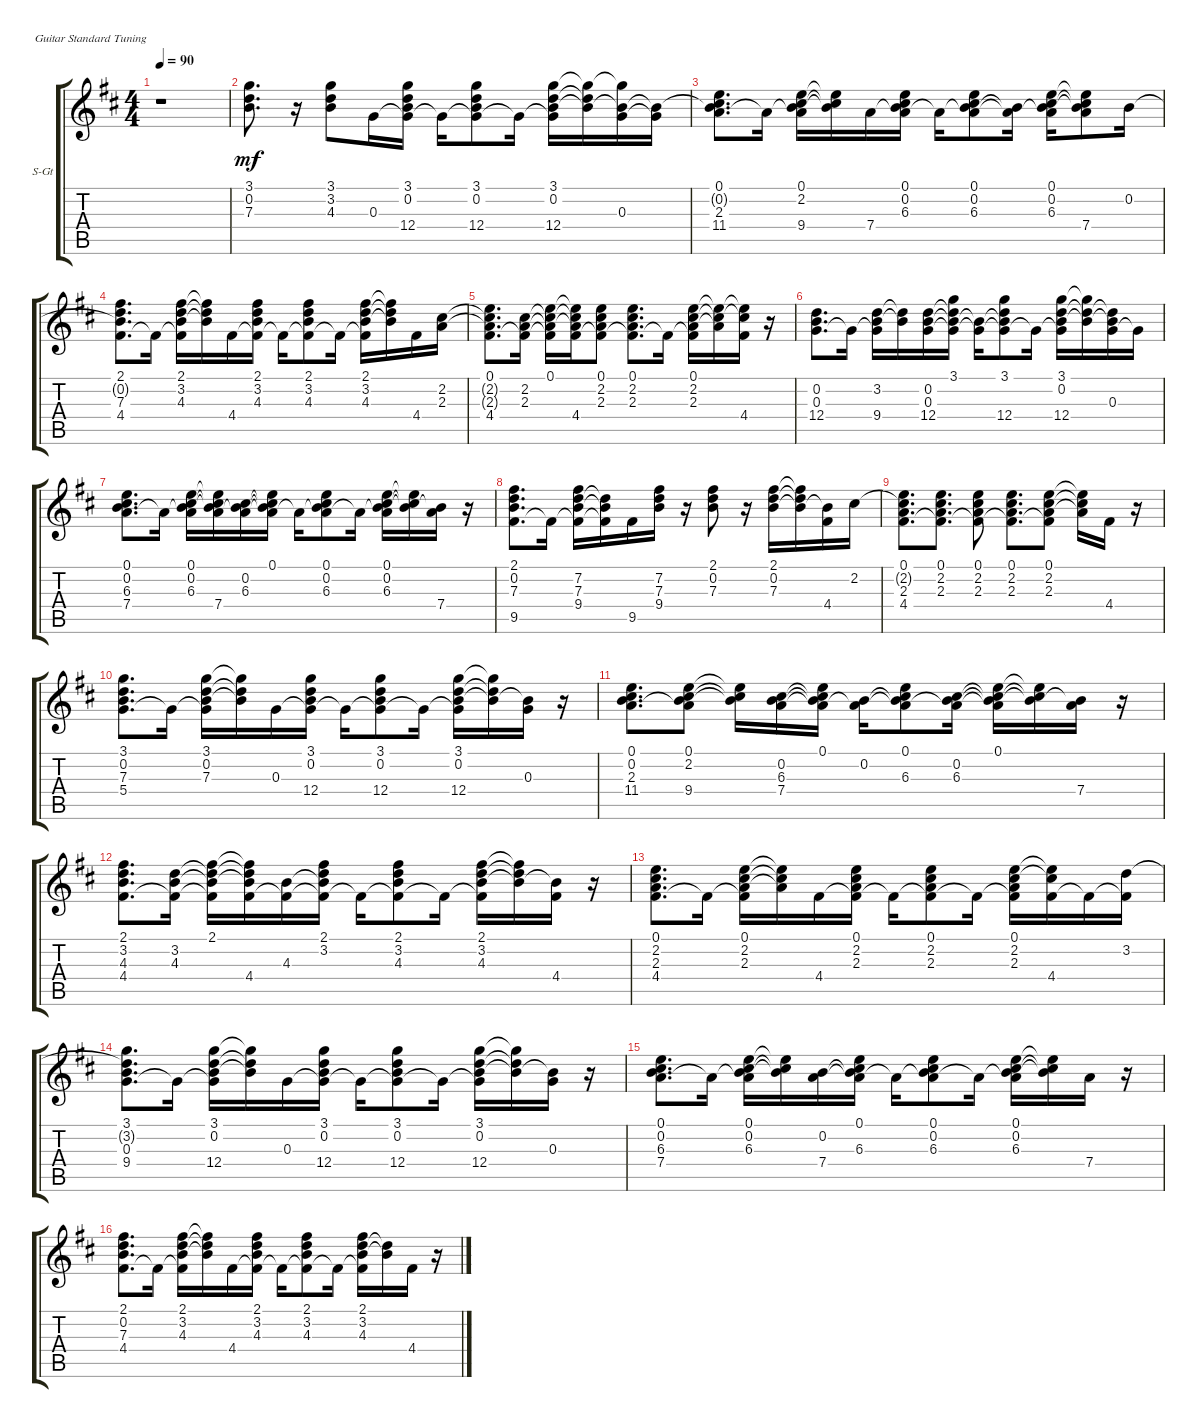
\defaultSystemsLayout 4
\bracketExtendMode groupsimilarinstruments
\firstSystemTrackNameOrientation horizontal
\otherSystemsTrackNameOrientation horizontal
\track ("Steel Guitar" "S-Gt") {multiBarRest instrument acousticguitarsteel}
\staff {score tabs}
\tuning (E4 B3 G3 D3 A2 E2)
\ts (4 4)
\tempo 90
\clef g2
\scale
0.523077
\ks d
r.1{dy mf instrument acousticguitarsteel} |
\scale
0.238462 (7.3 0.2 3.1).8{d} r.16 (4.3 3.2 3.1).8 0.3.16 (12.4 0.3{t} 0.2 3.1).16 0.3{t}.16 (12.4 0.3{t} 0.2 3.1).8 0.3{t}.16 (12.4 0.3{t} 0.2 3.1).16 (12.4{t} 0.2{t} 3.1{t}).16 (0.3 0.2{t} 3.1{t}).16 (0.3{t} 0.2{t}).16 |
\scale
0.238462 (11.4 2.3 0.2{t} 0.1).8{d} 2.3{t}.16 (9.4 2.3{t} 2.2 0.1).16 (9.4{t} 2.2{t} 0.1{t}).16 7.4.16 (7.4{t} 6.3 0.2 0.1).16 7.4{t}.16 (7.4{t} 6.3 0.2 0.1).8 (7.4{t} 0.2{t}).16 (7.4{t} 6.3 0.2 0.1).16 (7.4 6.3{t} 0.2{t} 0.1{t}).8 0.2.16 |
\scale
0.333333 (4.4 7.3 0.2{t} 2.1).8{d} 4.4{t}.16 (4.4{t} 4.3 3.2 2.1).16 (4.3{t} 3.2{t} 2.1{t}).16 4.4.16 (4.4{t} 4.3 3.2 2.1).16 4.4{t}.16 (4.4{t} 4.3 3.2 2.1).8 4.4{t}.16 (4.4{t} 4.3 3.2 2.1).16 (4.3{t} 3.2{t} 2.1{t}).16 4.4.16 (2.3 2.2).16 |
\scale
0.333333 (4.4 2.3{t} 2.2{t} 0.1).8{d} (4.4{t} 2.3 2.2).16 (4.4{t} 2.3{t} 2.2{t} 0.1).16 (4.4 2.3{t} 2.2{t} 0.1{t}).16 (4.4{t} 2.3 2.2 0.1).8 (4.4{t} 2.3 2.2 0.1).8{d} 4.4{t}.16 (4.4{t} 2.3 2.2 0.1).16 (2.3{t} 2.2{t} 0.1{t}).16 (4.4 2.2{t} 0.1{t}).16 r.16 |
\scale
0.333333 (12.4 0.3 0.2).8{d} 0.3{t}.16 (9.4 0.3{t} 3.2).16 (9.4{t} 3.2{t}).16 (12.4 0.3 0.2).16 (12.4{t} 0.3{t} 0.2{t} 3.1).16 (0.3{t} 0.2{t}).16 (12.4 0.3{t} 0.2{t} 3.1).8 0.3{t}.16 (12.4 0.3{t} 0.2 3.1).16 (12.4{t} 0.2{t} 3.1{t}).16 (12.4{t} 0.3 0.2{t}).16 0.3{t}.16 |
\scale
0.333333 (7.4 6.3 0.2 0.1).8{d} 7.4{t}.16 (7.4{t} 6.3 0.2 0.1).16 (7.4 6.3{t} 0.2{t} 0.1{t}).16 (7.4{t} 6.3 0.2).16 (7.4{t} 6.3{t} 0.2{t} 0.1).16 7.4{t}.16 (7.4{t} 6.3 0.2 0.1).8 7.4{t}.16 (7.4{t} 6.3 0.2 0.1).16 (6.3{t} 0.2{t} 0.1{t}).16 (7.4 0.2{t}).16 r.16 |
\scale
0.333333 (9.5 7.3 0.2 2.1).8{d} 9.5{t}.16 (9.5{t} 9.4 7.3 7.2).16 (9.5{t} 9.4{t} 7.3{t}).16 9.5.16 (9.4 7.3 7.2).16 r.16 (7.3 0.2 2.1).8 r.16 (7.3 0.2 2.1).16 (7.3{t} 0.2{t} 2.1{t}).16 (4.4 0.2{t}).16 2.2.16 |
\scale
0.333333 (4.4 2.3 2.2{t} 0.1).8{d} (4.4{t} 2.3 2.2 0.1).8{d} (4.4{t} 2.3 2.2 0.1).8 (4.4{t} 2.3 2.2 0.1).8{d} (4.4{t} 2.3 2.2 0.1).8 (2.3{t} 2.2{t} 0.1{t}).16 4.4.16 r.16 |
\scale
0.333333 (5.4 7.3 0.2 3.1).8{d} 5.4{t}.16 (5.4{t} 7.3 0.2 3.1).16 (7.3{t} 0.2{t} 3.1{t}).16 0.3.16 (12.4 0.3{t} 0.2 3.1).16 0.3{t}.16 (12.4 0.3{t} 0.2 3.1).8 0.3{t}.16 (12.4 0.3{t} 0.2 3.1).16 (12.4{t} 0.2{t} 3.1{t}).16 (0.3 0.2{t}).16 r.16 |
\scale
0.333333 (11.4 2.3 0.2 0.1).8{d} (9.4 2.3{t} 2.2 0.1).8 (9.4{t} 2.2{t} 0.1{t}).16 (7.4 6.3 0.2).16 (7.4{t} 6.3{t} 0.2{t} 0.1).16 (7.4{t} 0.2).16 (7.4{t} 6.3 0.2{t} 0.1).8 (7.4{t} 6.3 0.2).16 (7.4{t} 6.3{t} 0.2{t} 0.1).16 (6.3{t} 0.2{t} 0.1{t}).16 (7.4 0.2{t}).16 r.16 |
\scale
0.333333 (4.4 4.3 3.2 2.1).8{d} (4.4{t} 4.3 3.2).16 (4.4{t} 4.3{t} 3.2{t} 2.1).16 (4.4 4.3{t} 3.2{t} 2.1{t}).16 (4.4{t} 4.3).16 (4.4{t} 4.3{t} 3.2 2.1).16 4.4{t}.16 (4.4{t} 4.3 3.2 2.1).8 4.4{t}.16 (4.4{t} 4.3 3.2 2.1).16 (4.3{t} 3.2{t} 2.1{t}).16 (4.4 4.3{t}).16 r.16 |
\scale
0.333333 (4.4 2.3 2.2 0.1).8{d} 4.4{t}.16 (4.4{t} 2.3 2.2 0.1).16 (2.3{t} 2.2{t} 0.1{t}).16 4.4.16 (4.4{t} 2.3 2.2 0.1).16 4.4{t}.16 (4.4{t} 2.3 2.2 0.1).8 4.4{t}.16 (4.4{t} 2.3 2.2 0.1).16 (4.4 2.2{t} 0.1{t}).16 4.4{t}.16 (4.4{t} 3.2).16 |
\scale
0.333333 (9.4 0.3 3.2{t} 3.1).8{d} 0.3{t}.16 (12.4 0.3{t} 0.2 3.1).16 (12.4{t} 0.2{t} 3.1{t}).16 0.3.16 (12.4 0.3{t} 0.2 3.1).16 0.3{t}.16 (12.4 0.3{t} 0.2 3.1).8 0.3{t}.16 (12.4 0.3{t} 0.2 3.1).16 (12.4{t} 0.2{t} 3.1{t}).16 (0.3 0.2{t}).16 r.16 |
\scale
0.333333 (7.4 6.3 0.2 0.1).8{d} 7.4{t}.16 (7.4{t} 6.3 0.2 0.1).16 (6.3{t} 0.2{t} 0.1{t}).16 (7.4 0.2).16 (7.4{t} 6.3 0.2{t} 0.1).16 7.4{t}.16 (7.4{t} 6.3 0.2 0.1).8 7.4{t}.16 (7.4{t} 6.3 0.2 0.1).16 (6.3{t} 0.2{t} 0.1{t}).16 7.4.16 r.16 |
\scale
0.333333 (4.4 7.3 0.2 2.1).8{d} 4.4{t}.16 (4.4{t} 4.3 3.2 2.1).16 (4.3{t} 3.2{t} 2.1{t}).16 4.4.16 (4.4{t} 4.3 3.2 2.1).16 4.4{t}.16 (4.4{t} 4.3 3.2 2.1).8 4.4{t}.16 (4.4{t} 4.3 3.2 2.1).16 (4.3{t} 3.2{t}).16 4.4.16 r.16
